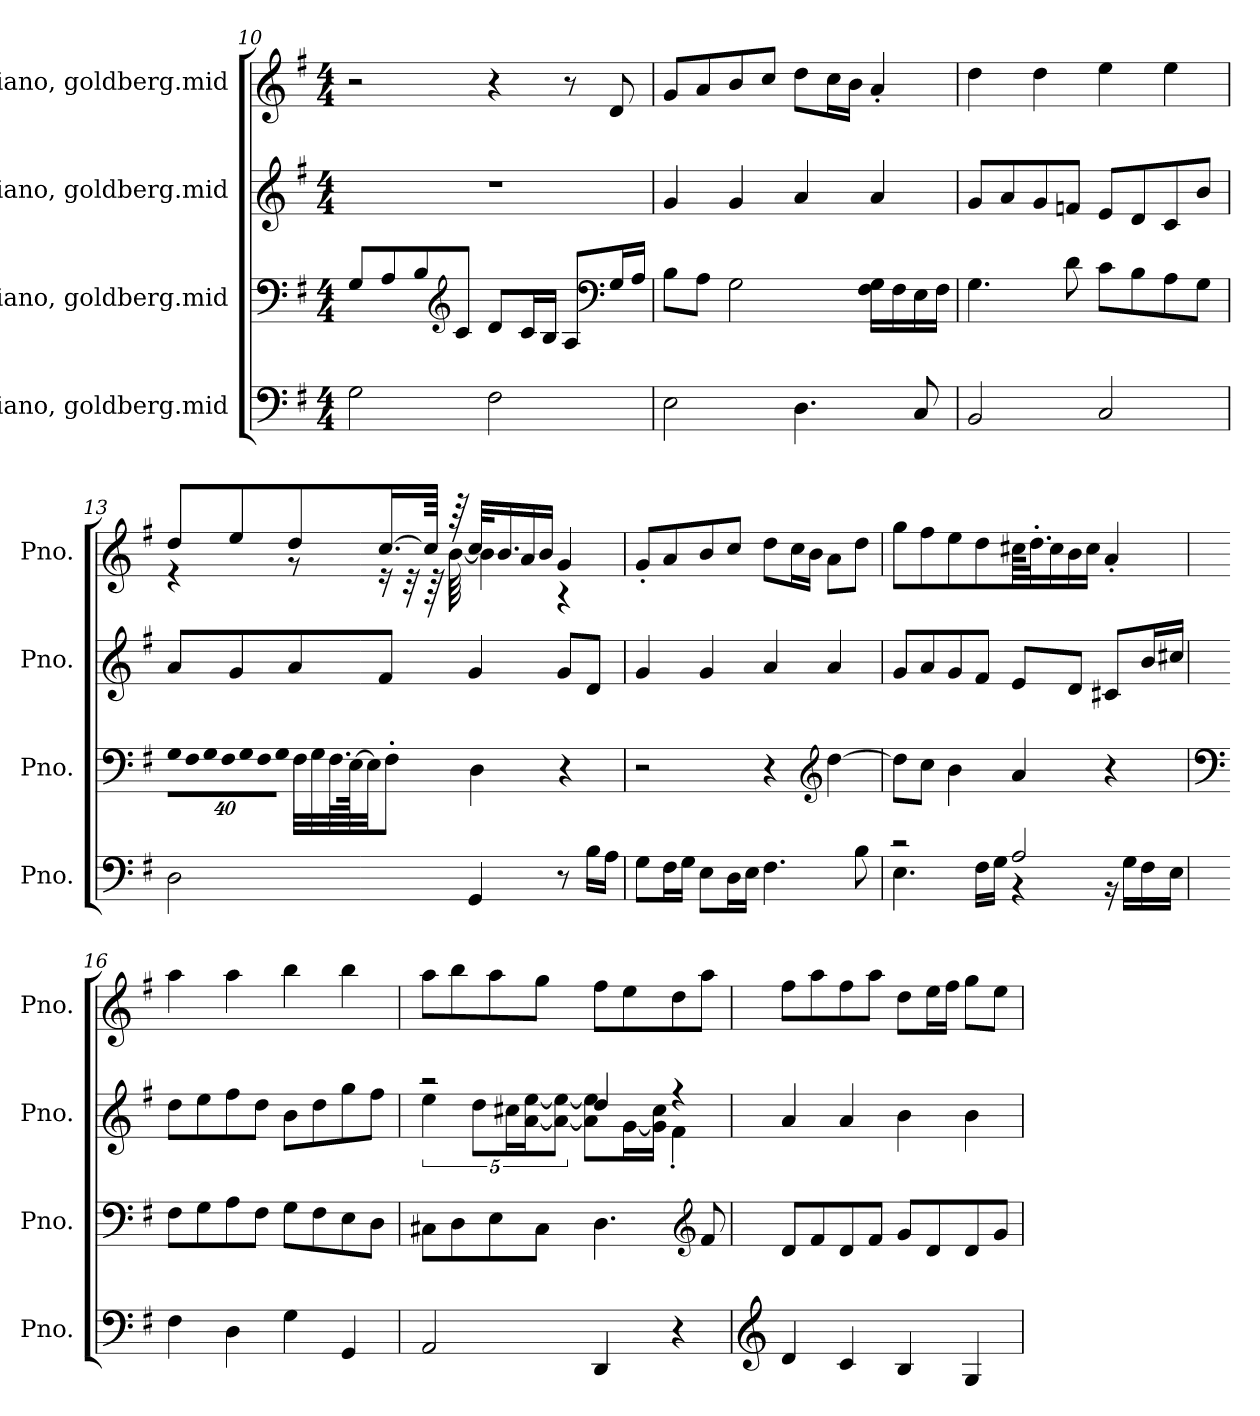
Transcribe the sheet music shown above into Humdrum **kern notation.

**kern	**kern	**kern	**kern
*part4	*part3	*part2	*part1
*staff4	*staff3	*staff2	*staff1
*I"Piano, goldberg.mid	*I"Piano, goldberg.mid	*I"Piano, goldberg.mid	*I"Piano, goldberg.mid
*I'Pno.	*I'Pno.	*I'Pno.	*I'Pno.
!!LO:PB:g=z
*clefF4	*clefF4	*clefG2	*clefG2
*k[f#]	*k[f#]	*k[f#]	*k[f#]
*M4/4	*M4/4	*M4/4	*M4/4
=10	=10	=10	=10
2G\	8G/L	1r	2r
.	8A/	.	.
.	8B/	.	.
*	*clefG2	*	*
.	8c/J	.	.
2F#\	8d/L	.	4r
.	16c/L	.	.
.	16B/JJ	.	.
.	8A/L	.	8r
*	*clefF4	*	*
.	16G/L	.	8d/
.	16A/JJ	.	.
=11	=11	=11	=11
2E\	8B\L	4g/	8g/L
.	8A\J	.	8a/
.	2G\	4g/	8b/
.	.	.	8cc/J
4.D\	.	4a/	8dd\L
.	.	.	16cc\L
.	.	.	16b\JJ
.	16F#\ 16G\LL	4a/	4a'/
.	16F#\	.	.
8C/	16E\	.	.
.	16F#\JJ	.	.
=12	=12	=12	=12
2BB/	4.G\	8g/L	4dd\
.	.	8a/	.
.	.	8g/	4dd\
.	8d\	8fn/J	.
2C/	8c\L	8e/L	4ee\
.	8B\	8d/	.
.	8A\	8c/	4ee\
.	8G\J	8b/J	.
!!LO:LB:g=z
=13	=13	=13	=13
*	*Xbrackettup	*	*
!	!LO:N:vis=32	!	!
*	*	*	*^
2D\	640%23G\LLL	8a/L	8dd/L	4r
!	!LO:N:vis=32	!	!	!
.	640%23F#\	.	.	.
!	!LO:N:vis=32	!	!	!
.	640%23G\	.	.	.
!	!LO:N:vis=32	!	!	!
.	640%23F#\	.	.	.
.	.	8g/	8ee/	.
!	!LO:N:vis=32	!	!	!
.	640%23G\	.	.	.
!	!LO:N:vis=32	!	!	!
.	640%23F#\	.	.	.
!	!LO:N:vis=32	!	!	!
.	640%23G\JJJ	.	.	.
.	.	8a/	8dd/	8r
.	32F#\LLL	.	.	.
.	32G\	.	.	.
.	64.F#\L	.	.	.
.	[128E\JK	.	.	.
.	32E\JJ]	.	.	.
.	.	8f#/J	[16.cc/L	16r
.	8F#'\J	.	.	.
.	.	.	.	32r
.	.	.	64cc/JJkk]	64r
.	.	.	64r	[64b\
4GG/	.	4g/	32cc/KLL	4b\]
.	4D\	.	.	.
.	.	.	16.b/	.
.	.	.	16a/	.
.	.	.	16b/JJ	.
8r	.	8g/L	4g/	4r
.	4r	.	.	.
16B\LL	.	8d/J	.	.
16A\JJ	.	.	.	.
640ryy	.	640ryy	640ryy	640ryy
*	*	*	*v	*v
=14	=14	=14	=14
8G\L	2r	4g/	8g'/L
16F#\L	.	.	8a/
16G\JJ	.	.	.
8E\L	.	4g/	8b/
16D\L	.	.	8cc/J
16E\JJ	.	.	.
4.F#\	4r	4a/	8dd\L
.	.	.	16cc\L
.	.	.	16b\JJ
*	*clefG2	*	*
.	[4dd\	4a/	8a\L
8B\	.	.	8dd\J
!!LO:LB:g=z
=15	=15	=15	=15
*^	*	*	*
2r	4.E\	8dd\L]	8g/L	8gg\L
.	.	8cc\J	8a/	8ff#\
.	.	4b\	8g/	8ee\
.	16F#\LL	.	8f#/J	8dd\
.	16G\JJ	.	.	.
2A/	4r	4a/	8e/L	64cc#X\KLL
.	.	.	.	32.dd'\J
.	.	.	.	16cc#\
.	.	.	8d/J	16b\
.	.	.	.	16cc#\JJ
.	16r	4r	8c#X/L	4a'/
.	16G\LL	.	.	.
.	16F#\	.	16b/L	.
.	16E\JJ	.	16cc#X/JJ	.
*v	*v	*	*	*
=16	=16	=16	=16
*	*clefF4	*	*
4F#\	8F#\L	8dd\L	4aa\
.	8G\	8ee\	.
4D\	8A\	8ff#\	4aa\
.	8F#\J	8dd\J	.
4G\	8G\L	8b\L	4bb\
.	8F#\	8dd\	.
4GG/	8E\	8gg\	4bb\
.	8D\J	8ff#\J	.
=17	=17	=17	=17
*	*	*^	*
2AA/	8C#X\L	2r	5ee\	8aa\L
.	8D\	.	.	8bb\
.	.	.	10dd\L	.
.	8E\	.	.	8aa\
.	.	.	20cc#X\L	.
.	.	.	[20a\ [20ee\J	.
.	8C#\J	.	.	8gg\J
.	.	.	10a\_ 10ee\_J	.
4DD/	4.D\	4dd/	8a\] 8ee\]L	8ff#\L
.	.	.	[16g\L	8ee\
.	.	.	16g\] 16cc#\JJ	.
4r	.	4r	4f#'\	8dd\
*	*clefG2	*	*	*
.	8f#/	.	.	8aa\J
*	*	*v	*v	*
!!LO:PB:g=z
=18	=18	=18	=18
*clefG2	*	*	*
4d/	8d/L	4a/	8ff#\L
.	8f#/	.	8aa\
4c/	8d/	4a/	8ff#\
.	8f#/J	.	8aa\J
4B/	8g/L	4b\	8dd\L
.	8d/	.	16ee\L
.	.	.	16ff#\JJ
4G/	8d/	4b\	8gg\L
.	8g/J	.	8ee\J
=	=	=	=
*-	*-	*-	*-
